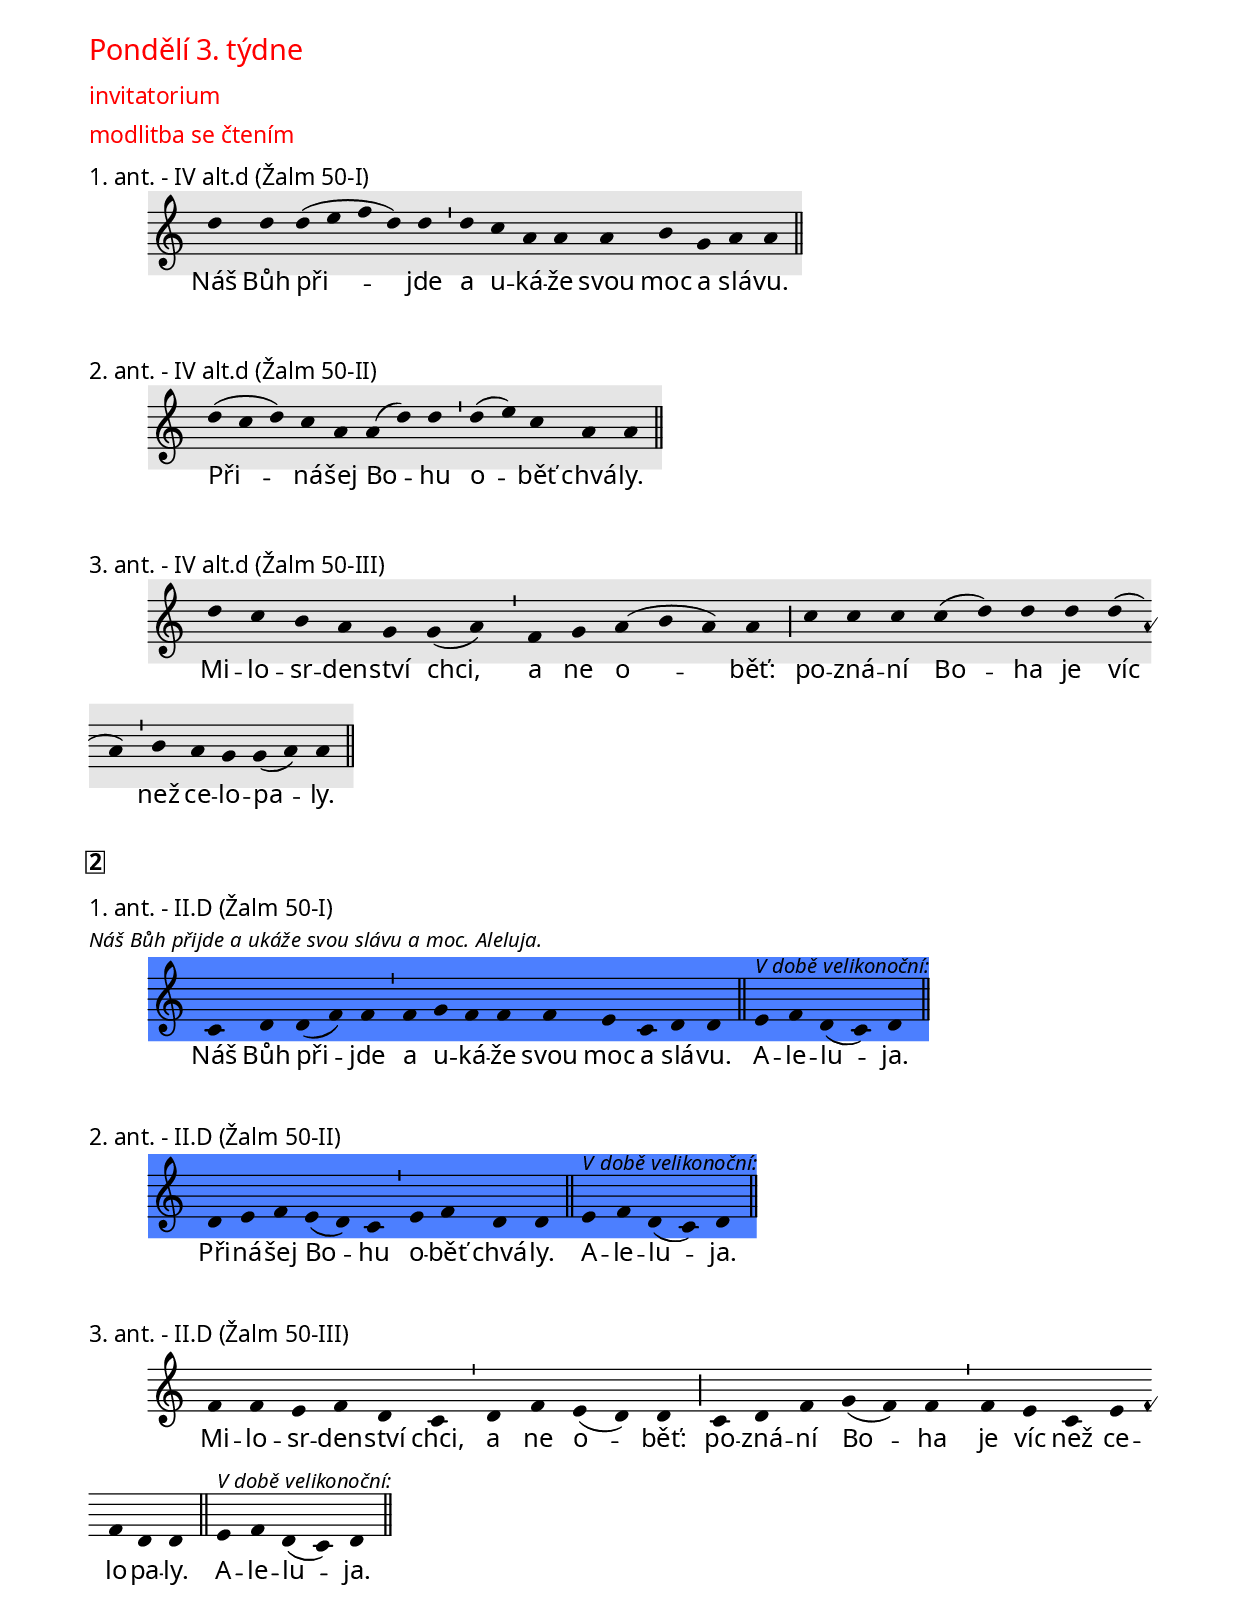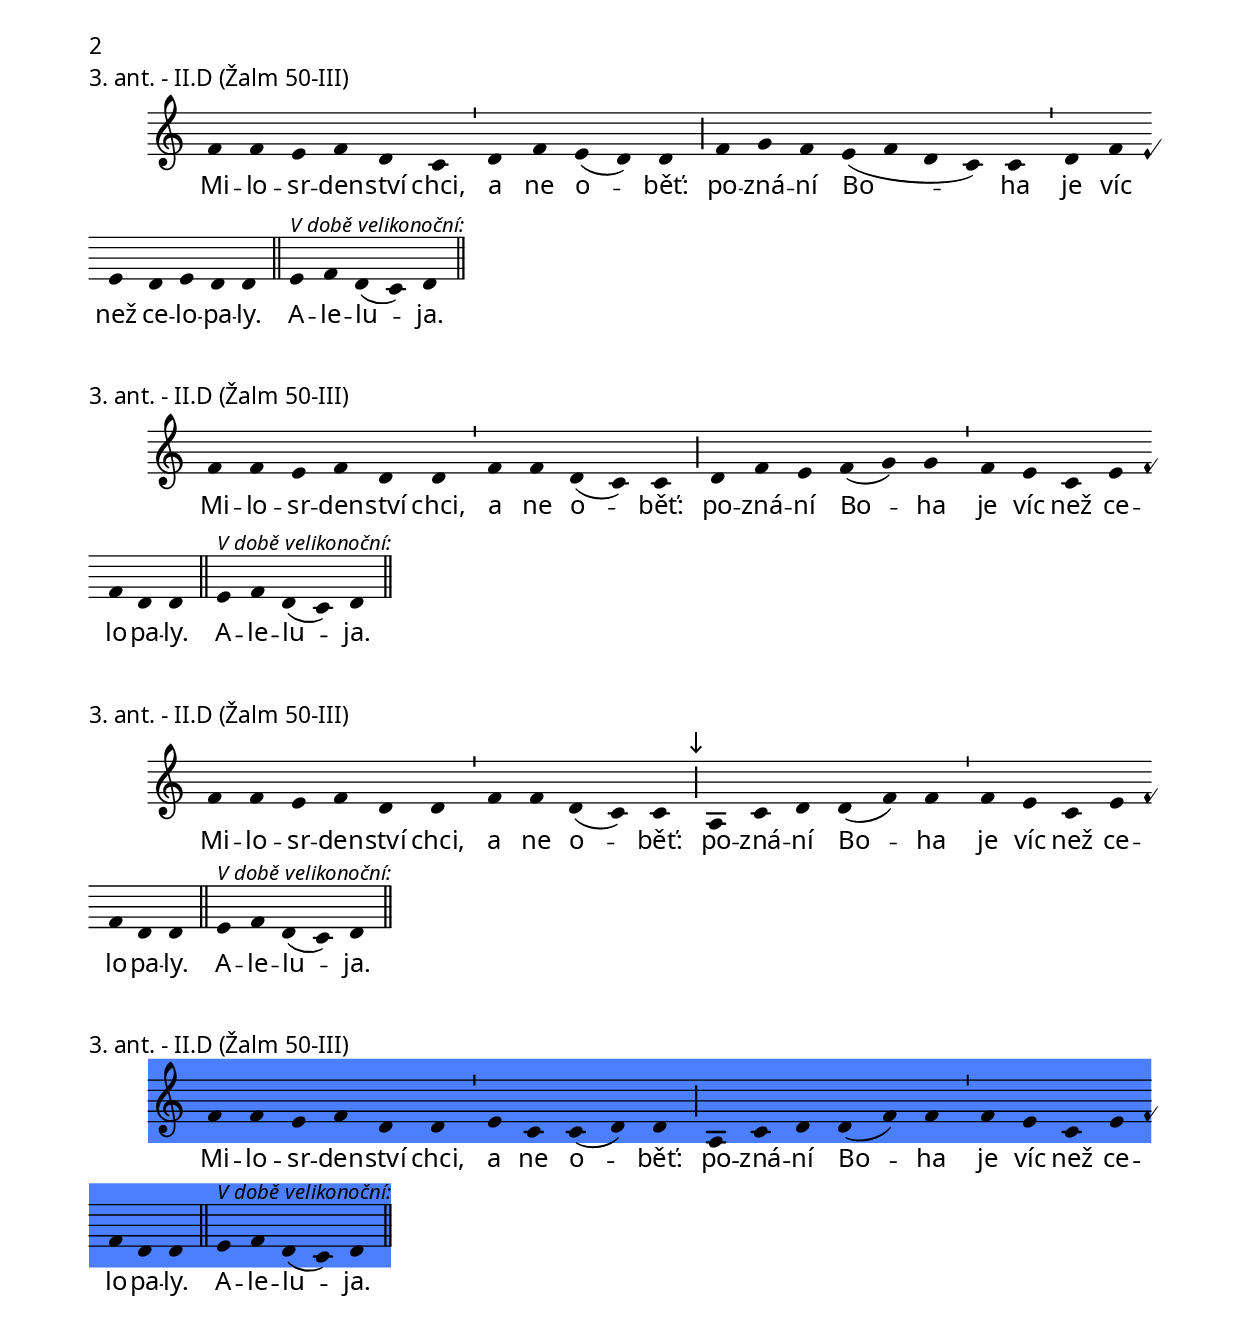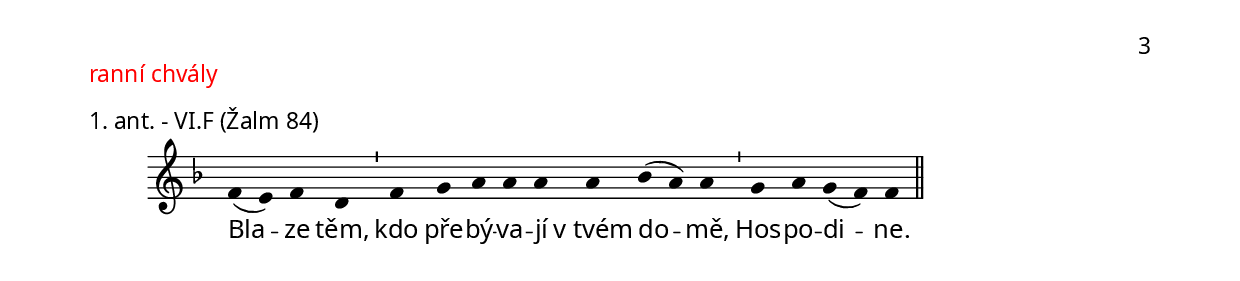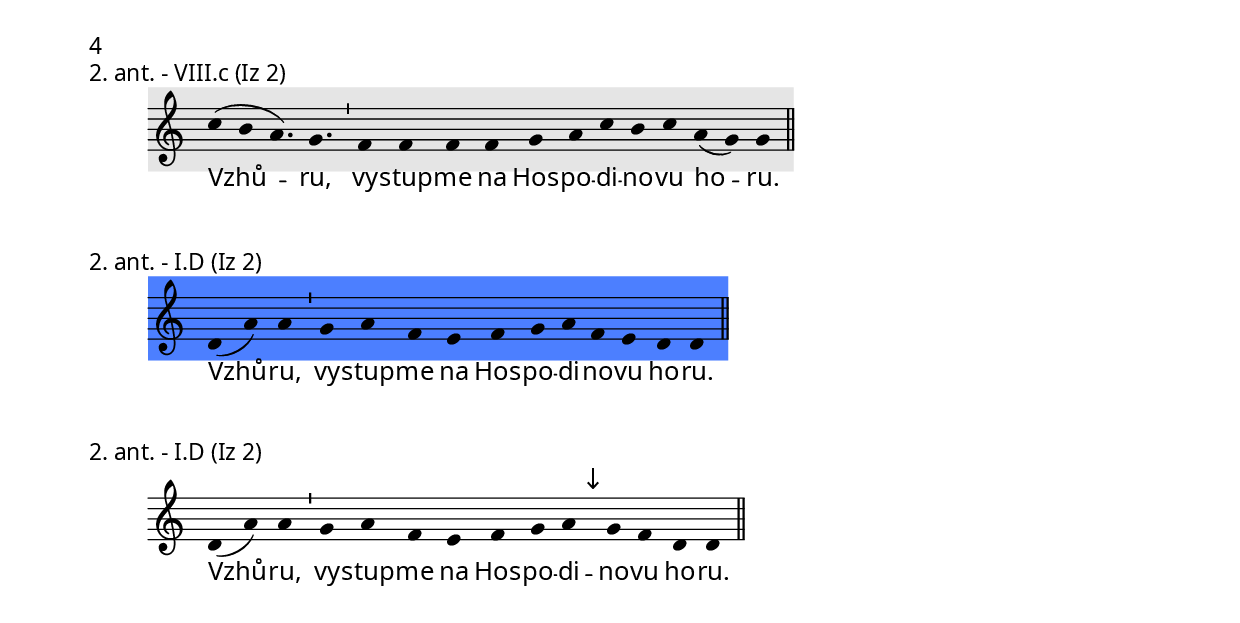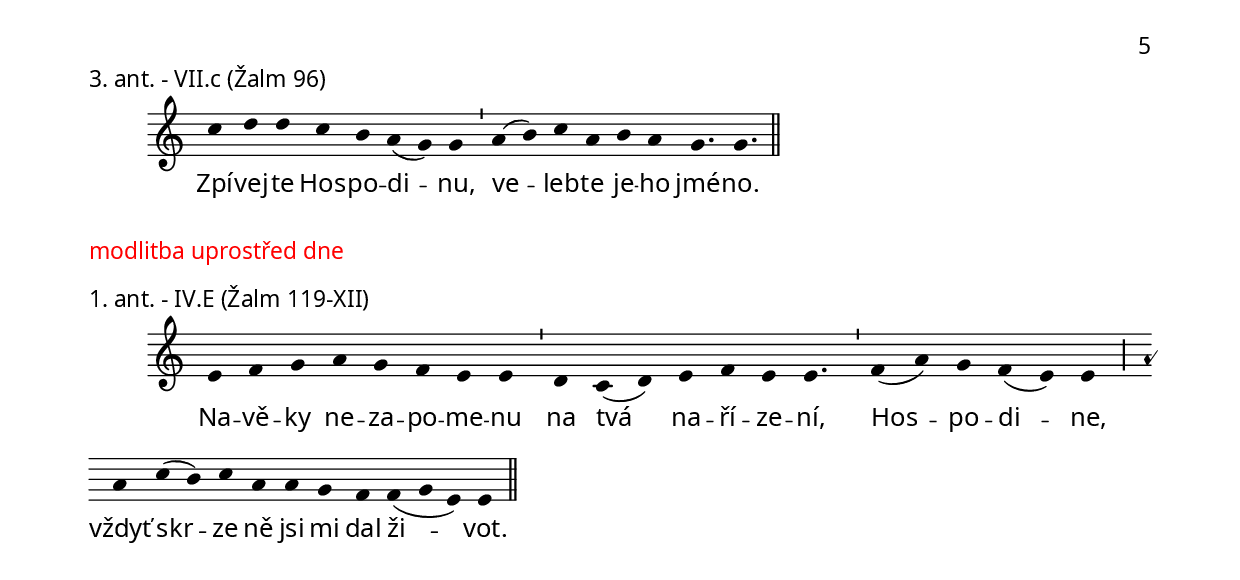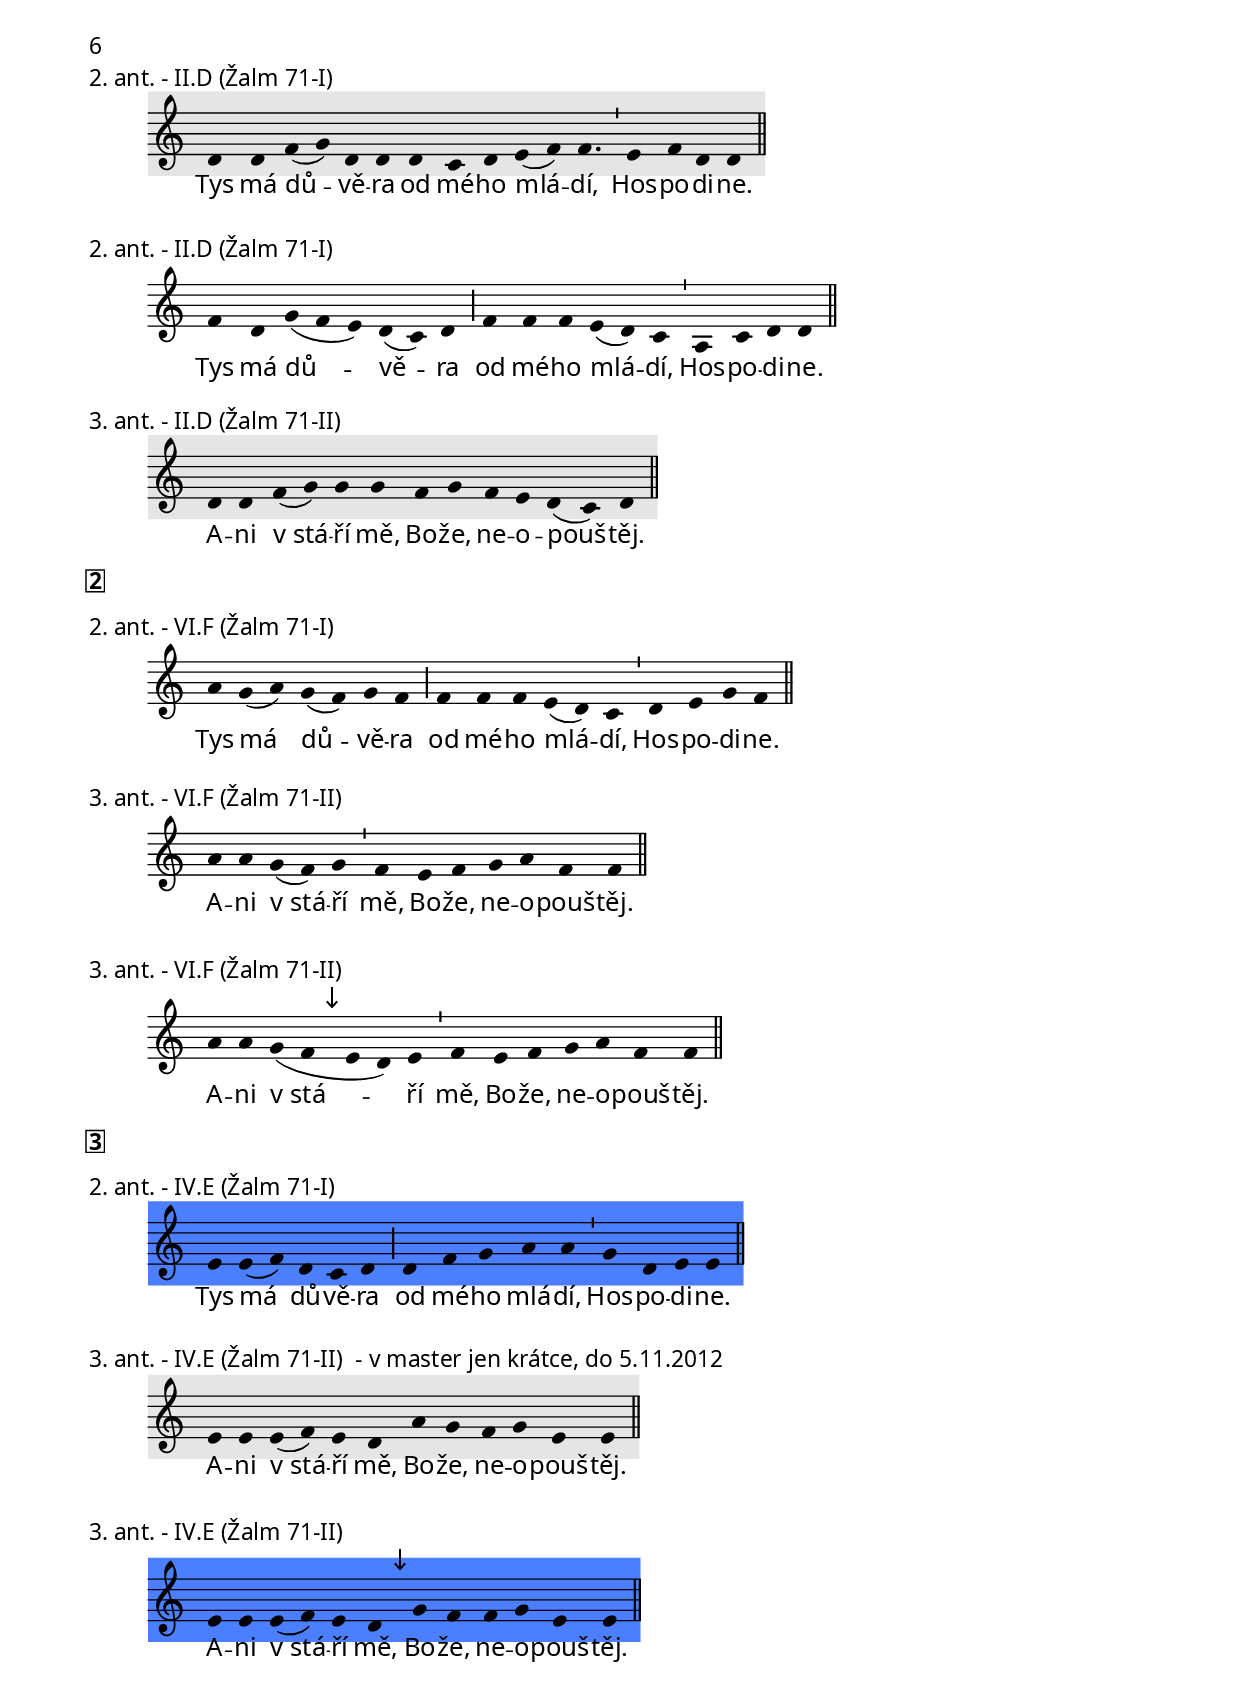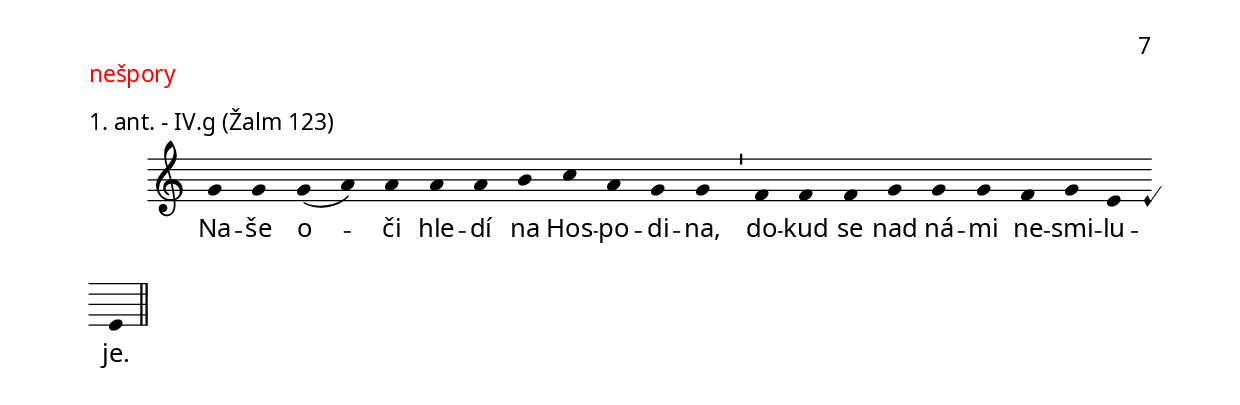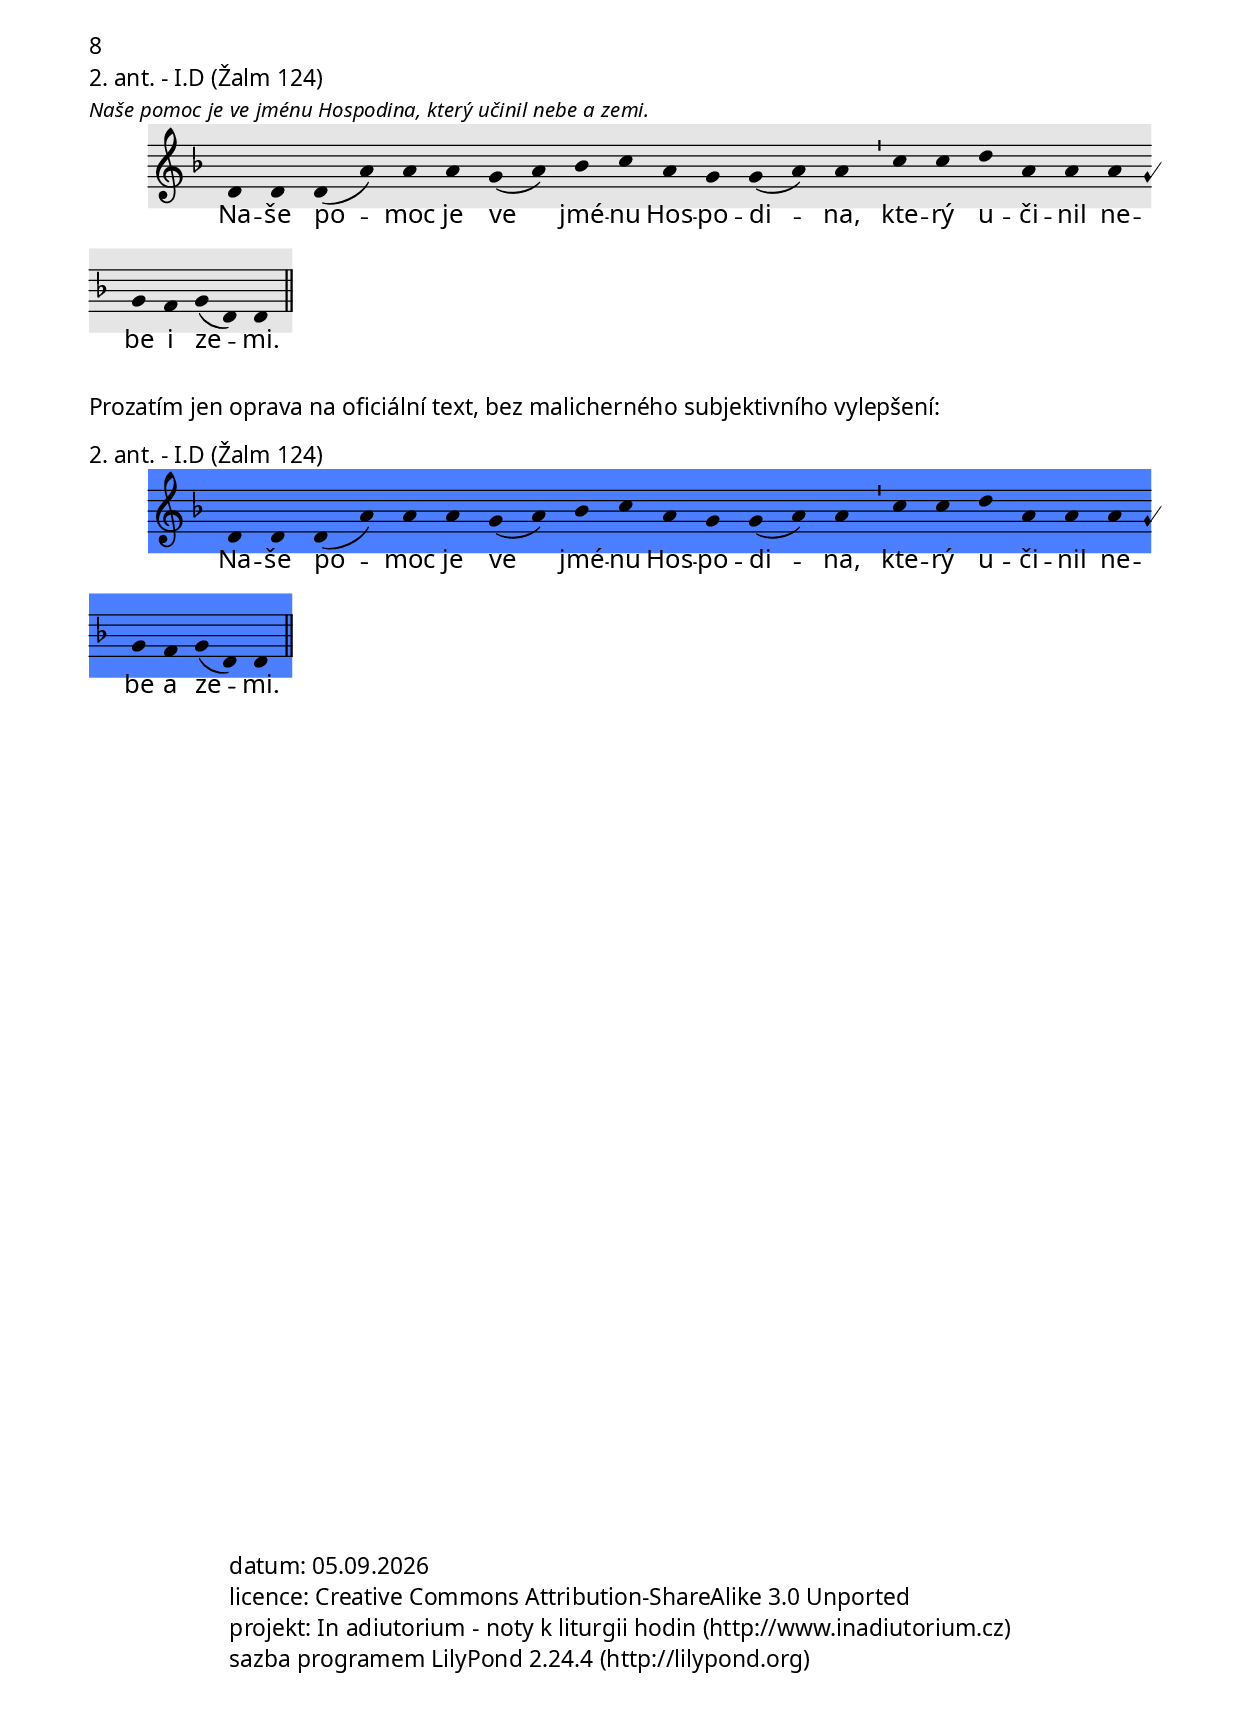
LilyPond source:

\include "../spolecne.ly"

\markup {\nadpisDen {Pondělí 3. týdne}}

\markup {\nadpisHodinka {"invitatorium"}}

%\score { \tIpondeliInvitatorium }

\markup {\nadpisHodinka {"modlitba se čtením"}}

\score {
  \relative c'' {
    \zvyraznovacSedy
    \choralniRezim
    d4 d d( e f d) d \barMin
    d c a a a b g a a \barFinalis
  }
  \addlyrics {
    Náš Bůh při -- jde
    % prehozeni poslednich slov - z rytmickych duvodu
    a u -- ká -- že svou moc a slá -- vu.
  }
  \header {
    quid = "1. ant."
    modus = "IV alt"
    differentia = "d"
    psalmus = "Žalm 50-I"
    id = ""
    piece = \markup {\sestavTitulek}
  }
}

\score {
  \relative c'' {
    \zvyraznovacSedy
    \choralniRezim
    d( c d) c a a( d) d \barMin
    d( e) c a a \barFinalis
  }
  \addlyrics {
    Při -- ná -- šej Bo -- hu
    o -- běť chvá -- ly.
  }
  \header {
    quid = "2. ant."
    modus = "IV alt"
    differentia = "d"
    psalmus = "Žalm 50-II"
    id = ""
    piece = \markup {\sestavTitulek}
  }
}

\score {
  \relative c'' {
    \zvyraznovacSedy
    \choralniRezim
    d4 c b a g g( a) \barMin f g a( b a) a \barMaior
    c c c c( d) d d d( a) \barMin b a g g( a) a \barFinalis
  }
  \addlyrics {
    Mi -- lo -- sr -- den -- ství chci, a ne o -- běť:
    po -- zná -- ní Bo -- ha je víc než ce -- lo -- pa -- ly.
  }
  \header {
    quid = "3. ant."
    modus = "IV alt"
    differentia = "d"
    psalmus = "Žalm 50-III"
    id = ""
    piece = \markup {\sestavTitulek}
  }
}

\markup\nadpisSkupiny 2

\score {
  \relative c' {
    \zvyraznovacModry
    \choralniRezim
    c4 d d( f) f \barMin
    f g f f f e c d d \barFinalis

    e^\rubrVelikAleluja f d( c) d \barFinalis
  }
  \addlyrics {
    Náš Bůh při -- jde
    a u -- ká -- že svou moc a slá -- vu.

    A -- le -- lu -- ja.
  }
  \header {
    % prehozeno z rytmickych duvodu
    textus_approbatus = "Náš Bůh přijde a ukáže svou slávu a moc. Aleluja."
    quid = "1. ant."
    modus = "II"
    differentia = "D"
    psalmus = "Žalm 50-I"
    id = "mc-ant1"
    piece = \markup {\sestavTitulek}
  }
}

\score {
  \relative c' {
    \zvyraznovacModry
    \choralniRezim
    d4 e f e( d) c \barMin
    e f d d \barFinalis

    e^\rubrVelikAleluja f d( c) d \barFinalis
  }
  \addlyrics {
    Při -- ná -- šej Bo -- hu
    o -- běť chvá -- ly.

    A -- le -- lu -- ja.
  }
  \header {
    quid = "2. ant."
    modus = "II"
    differentia = "D"
    psalmus = "Žalm 50-II"
    id = "mc-ant2"
    piece = \markup {\sestavTitulek}
  }
}

\score {
  \relative c' {
    \choralniRezim
    f4 f e f d c \barMin
    d f e( d) d \barMaior
    c d f g( f) f \barMin
    f e c e f d d \barFinalis

    e^\rubrVelikAleluja f d( c) d \barFinalis
  }
  \addlyrics {
    Mi -- lo -- sr -- den -- ství chci,
    a ne o -- běť:
    po -- zná -- ní Bo -- ha
    je víc než ce -- lo -- pa -- ly.

    A -- le -- lu -- ja.
  }
  \header {
    quid = "3. ant."
    modus = "II"
    differentia = "D"
    psalmus = "Žalm 50-III"
    id = "mc-ant3"
    piece = \markup {\sestavTitulek}
  }
}

\score {
  \relative c' {
    \choralniRezim
    f4 f e f d c \barMin
    d f e( d) d \barMaior
    f g f e( f d c) c \barMin
    d f e d e d d \barFinalis

    e^\rubrVelikAleluja f d( c) d \barFinalis
  }
  \addlyrics {
    Mi -- lo -- sr -- den -- ství chci,
    a ne o -- běť:
    po -- zná -- ní Bo -- ha
    je víc než ce -- lo -- pa -- ly.

    A -- le -- lu -- ja.
  }
  \header {
    quid = "3. ant."
    modus = "II"
    differentia = "D"
    psalmus = "Žalm 50-III"
    id = "mc-ant3"
    piece = \markup {\sestavTitulek}
  }
}

\score {
  \relative c' {
    \choralniRezim
    f4 f e f d d \barMin
    f f d( c) c \barMaior
    d f e f( g) g \barMin
    f e c e f d d \barFinalis

    e^\rubrVelikAleluja f d( c) d \barFinalis
  }
  \addlyrics {
    Mi -- lo -- sr -- den -- ství chci,
    a ne o -- běť:
    po -- zná -- ní Bo -- ha
    je víc než ce -- lo -- pa -- ly.

    A -- le -- lu -- ja.
  }
  \header {
    quid = "3. ant."
    modus = "II"
    differentia = "D"
    psalmus = "Žalm 50-III"
    id = "mc-ant3"
    piece = \markup {\sestavTitulek}
  }
}

\score {
  \relative c' {
    \choralniRezim
    f4 f e f d d \barMin
    f f d( c) c \barMaior
    \mark\sipka a c d d( f) f \barMin
    f e c e f d d \barFinalis

    e^\rubrVelikAleluja f d( c) d \barFinalis
  }
  \addlyrics {
    Mi -- lo -- sr -- den -- ství chci,
    a ne o -- běť:
    po -- zná -- ní Bo -- ha
    je víc než ce -- lo -- pa -- ly.

    A -- le -- lu -- ja.
  }
  \header {
    quid = "3. ant."
    modus = "II"
    differentia = "D"
    psalmus = "Žalm 50-III"
    id = "mc-ant3"
    piece = \markup {\sestavTitulek}
  }
}

\score {
  \relative c' {
    \zvyraznovacModry
    \choralniRezim
    f4 f e f d d \barMin
    e c c( d) d \barMaior
    a c d d( f) f \barMin
    f e c e f d d \barFinalis

    e^\rubrVelikAleluja f d( c) d \barFinalis
  }
  \addlyrics {
    Mi -- lo -- sr -- den -- ství chci,
    a ne o -- běť:
    po -- zná -- ní Bo -- ha
    je víc než ce -- lo -- pa -- ly.

    A -- le -- lu -- ja.
  }
  \header {
    quid = "3. ant."
    modus = "II"
    differentia = "D"
    psalmus = "Žalm 50-III"
    id = "mc-ant3"
    piece = \markup {\sestavTitulek}
  }
}

\pageBreak

\markup {\nadpisHodinka {"ranní chvály"}}

\score {
  \relative c' {
    \choralniRezim
    \key f \major
    f4( e) f d \barMin f g a a a a bes( a) a \barMin g a g( f) f \barFinalis
  }
  \addlyrics {
    Bla -- ze těm, kdo pře -- bý -- va -- jí v_tvém do -- mě,
    Hos -- po -- di -- ne.
  }
  \header {
    quid = "1. ant."
    modus = "VI"
    differentia = "F"
    psalmus = "Žalm 84"
    id = "rch-ant1"
    piece = \markup {\sestavTitulek}
  }
}

\pageBreak

\score {
  \relative c'' {
    \zvyraznovacSedy
    \choralniRezim
    c4( b a4.) g \barMin f4 f f f g a c b c a( g) g \barFinalis
  }
  \addlyrics {
    Vzhů -- ru, vy -- stup -- me na Hos -- po -- di -- no -- vu ho -- ru.
  }
  \header {
    quid = "2. ant."
    modus = "VIII"
    differentia = "c"
    psalmus = "Iz 2"
    id = "rch-ant2"
    piece = \markup {\sestavTitulek}
  }
}

\score {
  \relative c' {
    \zvyraznovacModry
    \choralniRezim
    d( a') a \barMin
    g a f e f g a f e d d \barFinalis
  }
  \addlyrics {
    Vzhů -- ru,
    vy -- stup -- me na Hos -- po -- di -- no -- vu ho -- ru.
  }
  \header {
    quid = "2. ant."
    modus = "I"
    differentia = "D"
    psalmus = "Iz 2"
    id = "rch-ant2"
    piece = \markup {\sestavTitulek}
  }
}

\score {
  \relative c' {
    \choralniRezim
    d( a') a \barMin
    g a f e f g a \mark\sipka g f d d \barFinalis
  }
  \addlyrics {
    Vzhů -- ru,
    vy -- stup -- me na Hos -- po -- di -- no -- vu ho -- ru.
  }
  \header {
    quid = "2. ant."
    modus = "I"
    differentia = "D"
    psalmus = "Iz 2"
    id = "rch-ant2"
    piece = \markup {\sestavTitulek}
  }
}

\pageBreak

\score {
  \relative c'' {
    \choralniRezim
    c4 d d c b a( g) g \barMin a( b) c a b a g4. g \barFinalis
  }
  \addlyrics {
    Zpí -- vej -- te Hos -- po -- di -- nu,
    ve -- leb -- te je -- ho jmé -- no.
  }
  \header {
    quid = "3. ant."
    modus = "VII"
    differentia = "c"
    psalmus = "Žalm 96"
    id = "rch-ant3"
    piece = \markup {\sestavTitulek}
  }
}

%\score { \tIpondeliAntBenedictus }

\markup {\nadpisHodinka {"modlitba uprostřed dne"}}

\score {
  \relative c' {
    \choralniRezim
    e4 f g a g f e e \barMin
    d c( d) e f e e4. \barMin
    f4( a) g f( e) e \barMaior
    a c( b) c a a g f f( g e) e \barFinalis
  }
  \addlyrics {
    Na -- vě -- ky ne -- za -- po -- me -- nu na tvá na -- ří -- ze -- ní,
    Hos -- po -- di -- ne,
    vždyť skr -- ze ně jsi mi dal ži -- vot.
  }
  \header {
    quid = "1. ant."
    modus = "IV"
    differentia = "E"
    psalmus = "Žalm 119-XII"
    id = "up-ant1"
    piece = \markup {\sestavTitulek}
  }
}

\pageBreak

\score {
  \relative c' {
    \zvyraznovacSedy
    \choralniRezim
    d4 d f( g) d d d c d e( f) f4. \barMin e4 f d d \barFinalis
  }
  \addlyrics {
    Tys má dů -- vě -- ra od mé -- ho mlá -- dí, Hos -- po -- di -- ne.
  }
  \header {
    quid = "2. ant."
    modus = "II"
    differentia = "D"
    psalmus = "Žalm 71-I"
    id = "up-ant2"
    piece = \markup {\sestavTitulek}
  }
}

\score {
  \relative c' {
    \choralniRezim
    f4 d g( f e) d( c) d \barMaior
    f f f e( d) c \barMin a c d d \barFinalis
  }
  \addlyrics {
    Tys má dů -- vě -- ra
    od mé -- ho mlá -- dí, Hos -- po -- di -- ne.
  }
  \header {
    quid = "2. ant."
    modus = "II"
    differentia = "D"
    psalmus = "Žalm 71-I"
    id = "up-ant2"
    piece = \markup {\sestavTitulek}
  }
}

\score {
  \relative c' {
    \zvyraznovacSedy
    \choralniRezim
    d4 d f( g) g g f g f e d( c) d \barFinalis
  }
  \addlyrics {
    A -- ni v_stá -- ří mě, Bo -- že, ne -- o -- pouš -- těj.
  }
  \header {
    quid = "3. ant."
    modus = "II"
    differentia = "D"
    psalmus = "Žalm 71-II"
    id = "up-ant3"
    piece = \markup {\sestavTitulek}
  }
}

\markup\nadpisSkupiny 2

\score {
  \relative c'' {
    \choralniRezim
    a4 g( a) g( f) g f \barMaior
    f f f e( d) c \barMin d e g f \barFinalis
  }
  \addlyrics {
    Tys má dů -- vě -- ra
    od mé -- ho mlá -- dí, Hos -- po -- di -- ne.
  }
  \header {
    quid = "2. ant."
    modus = "VI"
    differentia = "F"
    psalmus = "Žalm 71-I"
    id = "up-ant2"
    piece = \markup {\sestavTitulek}
  }
}

\score {
  \relative c'' {
    \choralniRezim
    a4 a g( f) g \barMin f e f g a f f \barFinalis
  }
  \addlyrics {
    A -- ni v_stá -- ří mě, Bo -- že, ne -- o -- pouš -- těj.
  }
  \header {
    quid = "3. ant."
    modus = "VI"
    differentia = "F"
    psalmus = "Žalm 71-II"
    id = "up-ant3"
    piece = \markup {\sestavTitulek}
  }
}

\score {
  \relative c'' {
    \choralniRezim
    a4 a g( f \mark\sipka e d) e \barMin f e f g a f f \barFinalis
  }
  \addlyrics {
    A -- ni v_stá -- ří mě, Bo -- že, ne -- o -- pouš -- těj.
  }
  \header {
    quid = "3. ant."
    modus = "VI"
    differentia = "F"
    psalmus = "Žalm 71-II"
    id = "up-ant3"
    piece = \markup {\sestavTitulek}
  }
}

\markup\nadpisSkupiny 3

\score {
  \relative c' {
    \zvyraznovacModry
    \choralniRezim
    e4 e( f) d c d \barMaior
    d f g a a \barMin g d e e \barFinalis
  }
  \addlyrics {
    Tys má dů -- vě -- ra
    od mé -- ho mlá -- dí, Hos -- po -- di -- ne.
  }
  \header {
    quid = "2. ant."
    modus = "IV"
    differentia = "E"
    psalmus = "Žalm 71-I"
    id = "up-ant2"
    piece = \markup {\sestavTitulek}
  }
}

\score {
  \relative c' {
    \zvyraznovacSedy
    \choralniRezim
    e4 e e( f) e d a' g f g e e \barFinalis
  }
  \addlyrics {
    A -- ni v_stá -- ří mě, Bo -- že, ne -- o -- pouš -- těj.
  }
  \header {
    quid = "3. ant."
    modus = "IV"
    differentia = "E"
    psalmus = "Žalm 71-II"
    id = "up-ant3"
    piece = \markup {\sestavTitulek - v master jen krátce, do 5.11.2012}
  }
}

\score {
  \relative c' {
    \zvyraznovacModry
    \choralniRezim
    e4 e e( f) e d \mark\sipka g f f g e e \barFinalis
  }
  \addlyrics {
    A -- ni v_stá -- ří mě, Bo -- že, ne -- o -- pouš -- těj.
  }
  \header {
    quid = "3. ant."
    modus = "IV"
    differentia = "E"
    psalmus = "Žalm 71-II"
    id = "up-ant3"
    piece = \markup {\sestavTitulek}
  }
}

\pageBreak

\markup {\nadpisHodinka {"nešpory"}}

\score {
  \relative c'' {
    \choralniRezim
    g4 g g( a) a a a b c a g g \barMin
    f f f g g g f g e e \barFinalis
  }
  \addlyrics {
    Na -- še o -- či hle -- dí na Hos -- po -- di -- na,
    do -- kud se nad ná -- mi ne -- smi -- lu -- je.
  }
  \header {
    quid = "1. ant."
    modus = "IV"
    differentia = "g"
    psalmus = "Žalm 123"
    id = "ne-ant1"
    piece = \markup {\sestavTitulek}
  }
}

\pageBreak

\score {
  \relative c' {
    \zvyraznovacSedy
    \choralniRezim
    \key f \major
    d4 d d( a') a a g( a) bes c a g g( a) a \barMin
    c c d a a a g f g( d) d \barFinalis
  }
  \addlyrics {
    Na -- še po -- moc je ve jmé -- nu Hos -- po -- di -- na,
    kte -- rý u -- či -- nil ne -- be i ze -- mi.
  }
  \header {
    textus_approbatus = "Naše pomoc je ve jménu Hospodina, který učinil nebe a zemi."
    % protože s _i_ místo _a_ mi antifona zní výrazně lépe
    quid = "2. ant."
    modus = "I"
    differentia = "D"
    psalmus = "Žalm 124"
    placet = "neobvyklý divoký závěr, zbytečný rozsah"
    id = "ne-ant2"
    piece = \markup {\sestavTitulek}
  }
}

\markup{
  Prozatím jen oprava na oficiální text, bez malicherného subjektivního vylepšení:
}

\score {
  \relative c' {
    \zvyraznovacModry
    \choralniRezim
    \key f \major
    d4 d d( a') a a g( a) bes c a g g( a) a \barMin
    c c d a a a g f g( d) d \barFinalis
  }
  \addlyrics {
    Na -- še po -- moc je ve jmé -- nu Hos -- po -- di -- na,
    kte -- rý u -- či -- nil ne -- be a ze -- mi.
  }
  \header {
    quid = "2. ant."
    modus = "I"
    differentia = "D"
    psalmus = "Žalm 124"
    placet = "neobvyklý divoký závěr, zbytečný rozsah"
    id = "ne-ant2"
    piece = \markup {\sestavTitulek}
  }
}

%\score { \tIpondeliNespAntIII }

%\score { \tIpondeliAntMagnificat }